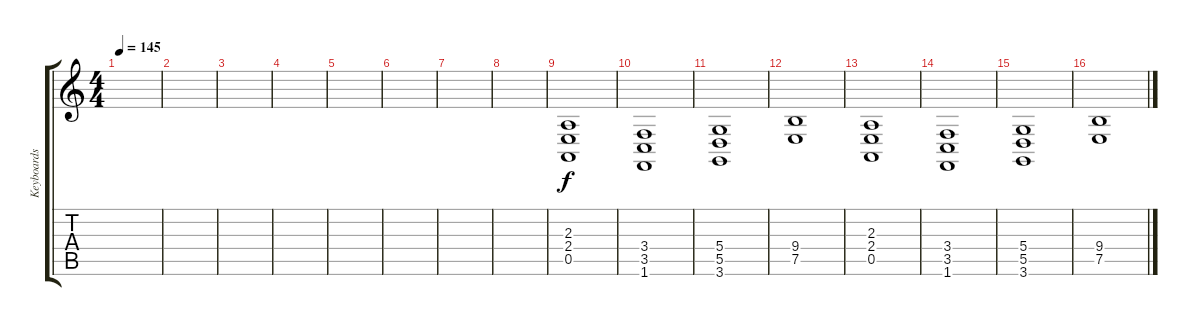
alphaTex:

\track ("Keyboards" "Keyboards") {instrument stringensemble1}
\staff {score tabs}
\tuning (E4 B3 G3 D3 A2 E2) {hide}
\ts (4 4)
\tempo 145
\clef g2
\ks c
|
|
|
|
|
|
|
|
(2.3 2.4 0.5).1{instrument churchorgan} |
(3.4 3.5 1.6).1 |
(5.4 5.5 3.6).1 |
(9.4 7.5).1 |
(2.3 2.4 0.5).1{instrument churchorgan} |
(3.4 3.5 1.6).1 |
(5.4 5.5 3.6).1 |
(9.4 7.5).1
